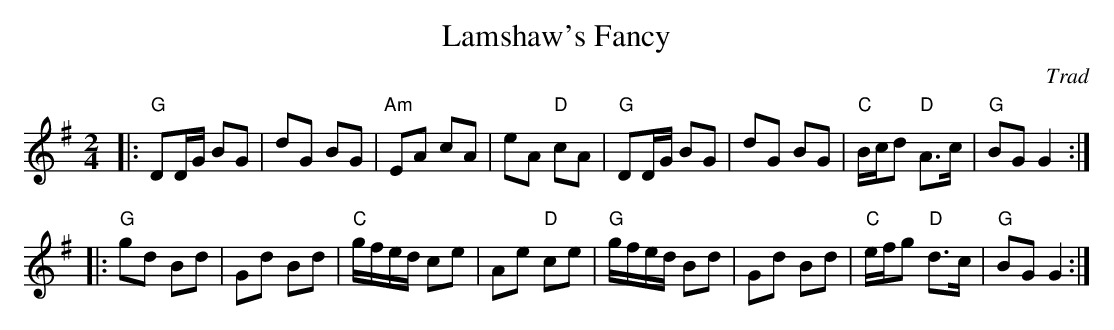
X:1
T:Lamshaw's Fancy
C:Trad
E:11
M:2/4
L:1/8
K:G
|:"G"DD/G/ BG|dG BG|"Am"EA cA|eA "D"cA|\
"G"DD/G/ BG|dG BG|"C"B/c/d "D"A>c|"G"BG G2:|*
|:"G"gd Bd|Gd Bd|"C"g/f/e/d/ ce|Ae "D"ce|\
"G"g/f/e/d/ Bd|Gd Bd|"C"e/f/g "D"d>c|"G"BG G2:|**
